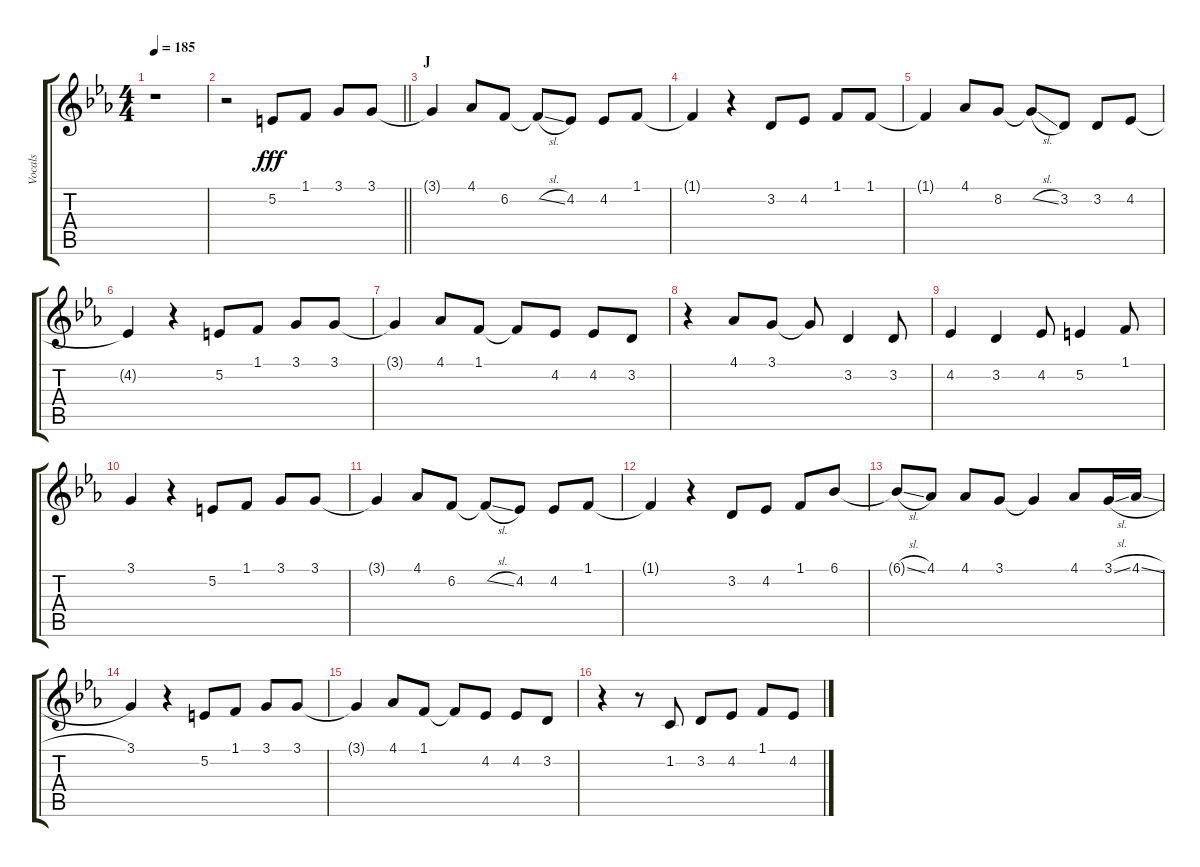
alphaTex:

\track ("Vocals" "Vocals") {instrument voiceoohs}
\staff {score tabs}
\tuning (E4 B3 G3 D3 A2 E2) {hide}
\ts (4 4)
\tempo 185
\clef g2
\ks eb
r.1{dy fff} |
\barLineRight lightlight
r.2 5.2.8 1.1.8 3.1.8 3.1.8 |
\section ("" "J")
3.1{t}.4 4.1.8 6.2.8 6.2{sl t}.8 4.2.8 4.2.8 1.1.8 |
1.1{t}.4 r.4 3.2.8 4.2.8 1.1.8 1.1.8 |
1.1{t}.4 4.1.8 8.2.8 8.2{sl t}.8 3.2.8 3.2.8 4.2.8 |
4.2{t}.4 r.4 5.2.8 1.1.8 3.1.8 3.1.8 |
3.1{t}.4 4.1.8 1.1.8 1.1{t}.8 4.2.8 4.2.8 3.2.8 |
r.4 4.1.8 3.1.8 3.1{t}.8 3.2.4 3.2.8 |
4.2.4 3.2.4 4.2.8 5.2.4 1.1.8 |
3.1.4 r.4 5.2.8 1.1.8 3.1.8 3.1.8 |
3.1{t}.4 4.1.8 6.2.8 6.2{sl t}.8 4.2.8 4.2.8 1.1.8 |
1.1{t}.4 r.4 3.2.8 4.2.8 1.1.8 6.1.8 |
6.1{sl t}.8 4.1.8 4.1.8 3.1.8 3.1{t}.4 4.1.8 3.1{sl}.16 4.1{sl}.16 |
3.1.4 r.4 5.2.8 1.1.8 3.1.8 3.1.8 |
3.1{t}.4 4.1.8 1.1.8 1.1{t}.8 4.2.8 4.2.8 3.2.8 |
r.4 r.8 1.2.8 3.2.8 4.2.8 1.1.8 4.2.8
